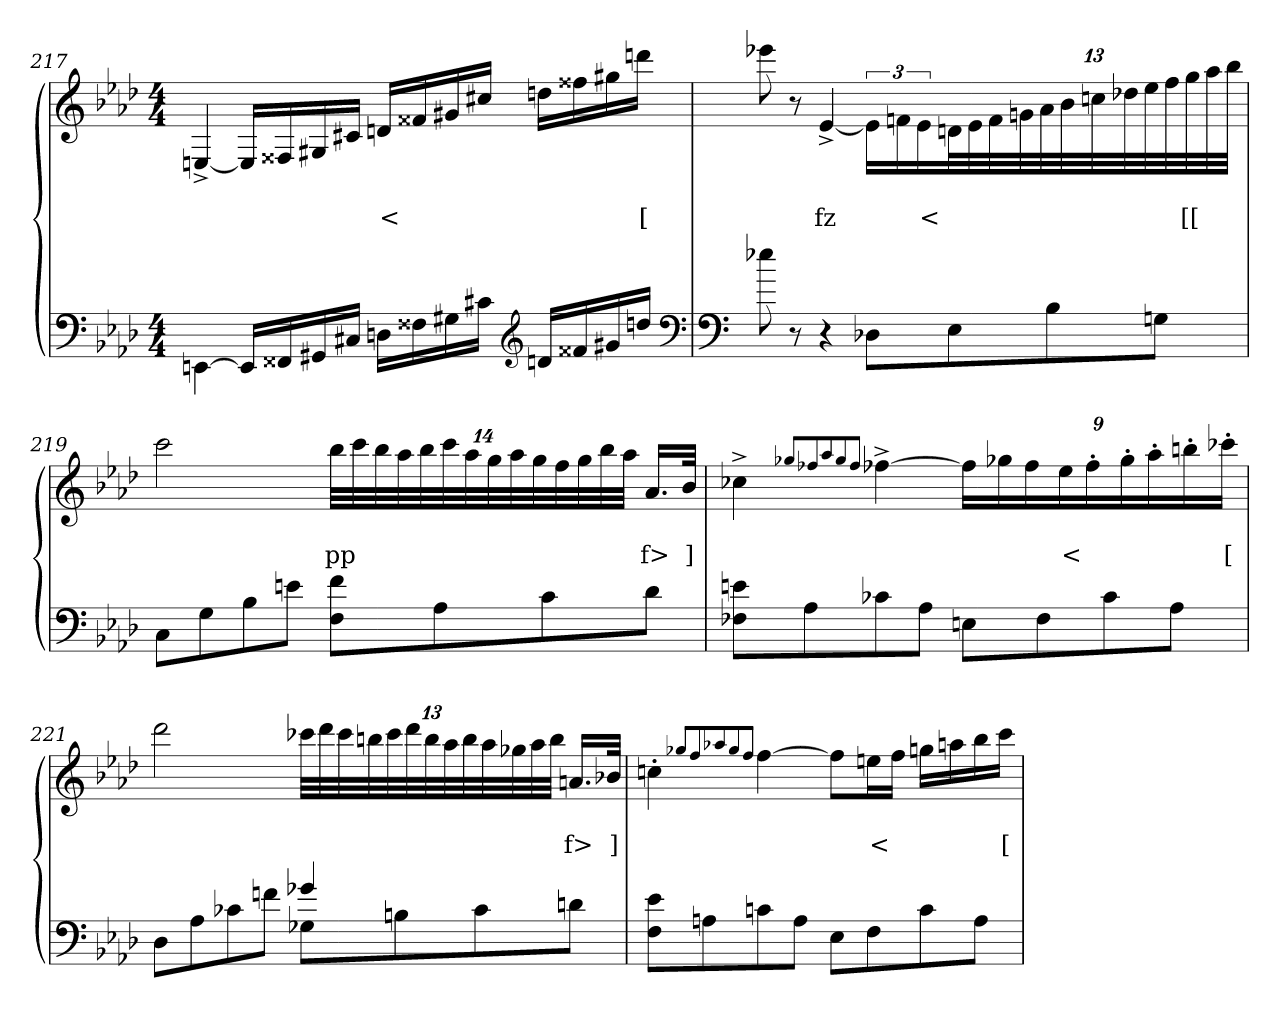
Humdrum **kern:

**kern	**kern	**text	**text
*part2	*part1	*part1	*part1
*staff2	*staff1	*staff1	*staff1
*clefF4	*clefG2	*	*
*k[b-e-a-d-]	*k[b-e-a-d-]	*	*
*M4/4	*M4/4	*	*
=217	=217	=217	=217
[4EEn\	[4En^>/	.	.
16EELL]	16ELL]	.	.
16FF##X	16F##X	.	.
16GG#X	16G#X	.	.
16C#XJJ	16c#XJJ	.	.
16DnLL	16dnLL	.	<
16F##	16f##	.	.
16G#	16g#	.	.
16c#JJ	16cc#JJ	.	.
*clefG2	*	*	*
16dnLL	16ddnLL	.	.
16f##	16ff##	.	.
16g#	16gg#	.	.
16ddnJJ	16dddnJJ	.	[
*clefF4	*	*	*
=218	=218	=218	=218
*clefF4	*	*	*
8ee-X	8eee-X	.	.
8r	8r	.	.
4r	[4e-^>	.	fz
8D-XL	24e-LL]	.	.
.	24fn	.	.
.	24e-	.	<
8E-	104%3dnL	.	.
.	104%3e-	.	.
.	104%3f	.	.
.	104%3gn	.	.
.	104%3a-	.	.
8B-	.	.	.
.	104%3b-	.	.
.	104%3ccn	.	.
.	104%3dd-X	.	.
.	104%3ee-	.	.
8GnJ	.	.	.
.	104%3ff	.	.
.	104%3gg	.	[[
.	104%3aa-	.	.
.	104%3bb-JJJ	.	.
=219	=219	=219	=219
8CL	2ccc	.	.
8G	.	.	.
8B-	.	.	.
8enJ	.	.	.
8f 8FL	112%3bb-LLL	.	pp
.	112%3ccc	.	.
.	112%3bb-	.	.
.	112%3aa-	.	.
.	112%3bb-	.	.
8A-	.	.	.
.	112%3ccc	.	.
.	112%3aa-	.	.
.	112%3gg	.	.
.	112%3aa-	.	.
.	112%3gg	.	.
8c	.	.	.
.	112%3ff	.	.
.	112%3gg	.	.
.	112%3bb-	.	.
.	112%3aa-JJJ	.	.
8d-J	16.a-LL	.	f>
.	32b-JJk	.	]
=220	=220	=220	=220
8en 8F-XL	4cc-X^>	.	.
8A-	.	.	.
.	8qqgg-X/L	.	.
.	8qqff-X/	.	.
.	8qqaa-/	.	.
.	8qqgg-/	.	.
.	8qqff-/J	.	.
8c-X	[4ff-^>	.	.
8A-J	.	.	.
8EL	18ff-LL]	.	.
.	18gg-	.	.
.	18ff-	.	.
8F-	.	.	.
.	18ee-	.	<
.	18ff-'>	.	.
8c-	.	.	.
.	18gg-'>	.	.
.	18aa-'>	.	.
8A-J	.	.	.
.	18bbn'>	.	.
.	18ccc-'>JJ	.	[
=221	=221	=221	=221
*^	*	*	*
2ryy	8D-L	2ddd-	.	.
.	8A-	.	.	.
.	8c-X	.	.	.
.	8fnJ	.	.	.
4g-X/	8G-L	104%3ccc-XLLL	.	.
.	.	104%3ddd-	.	.
.	.	104%3ccc-	.	.
.	.	104%3bbn	.	.
.	.	104%3ccc-	.	.
.	8Bn	.	.	.
.	.	104%3ddd-	.	.
.	.	104%3bb	.	.
.	.	104%3aa-	.	.
.	.	104%3bb	.	.
4ryy	8c-	.	.	.
.	.	104%3aa-	.	.
.	.	104%3gg-X	.	.
.	.	104%3aa-	.	.
.	.	104%3bbJJJ	.	.
.	8dnJ	16.anLL	.	f>
.	.	32b-XJJk	.	]
*v	*v	*	*	*
=222	=222	=222	=222
8e- 8FL	4ccn'>	.	.
8An	.	.	.
.	8qqgg-X/L	.	.
.	8qqff/	.	.
.	8qqaa-X/	.	.
.	8qqgg-/	.	.
.	8qqff/J	.	.
8cn	[4ff	.	.
8AJ	.	.	.
8E-L	8ffL]	.	.
8F	16eenL	.	<
.	16ffJJ	.	.
8c	16ggnLL	.	.
.	16aan	.	.
8AJ	16bb-	.	.
.	16cccJJ	.	[
=	=	=	=
*-	*-	*-	*-
